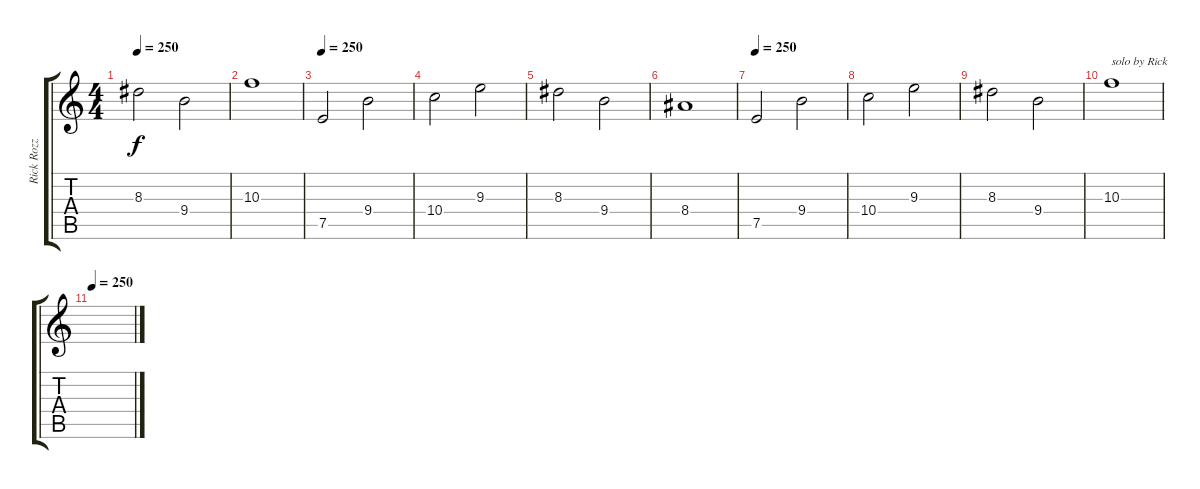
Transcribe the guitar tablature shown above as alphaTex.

\track ("Rick Rozz" "Rick Rozz") {instrument distortionguitar}
\staff {score tabs}
\tuning (E4 B3 G3 D3 A2 E2) {hide}
\ts (4 4)
\tempo 250
\clef g2
\ks c
8.3.2{dy f} 9.4.2 |
10.3.1 |
\tempo 250
7.5.2 9.4.2 |
10.4.2 9.3.2 |
8.3.2 9.4.2 |
8.4.1 |
\tempo 250
7.5.2 9.4.2 |
10.4.2 9.3.2 |
8.3.2 9.4.2 |
10.3.1{txt "solo by Rick"} |
\tempo 250
